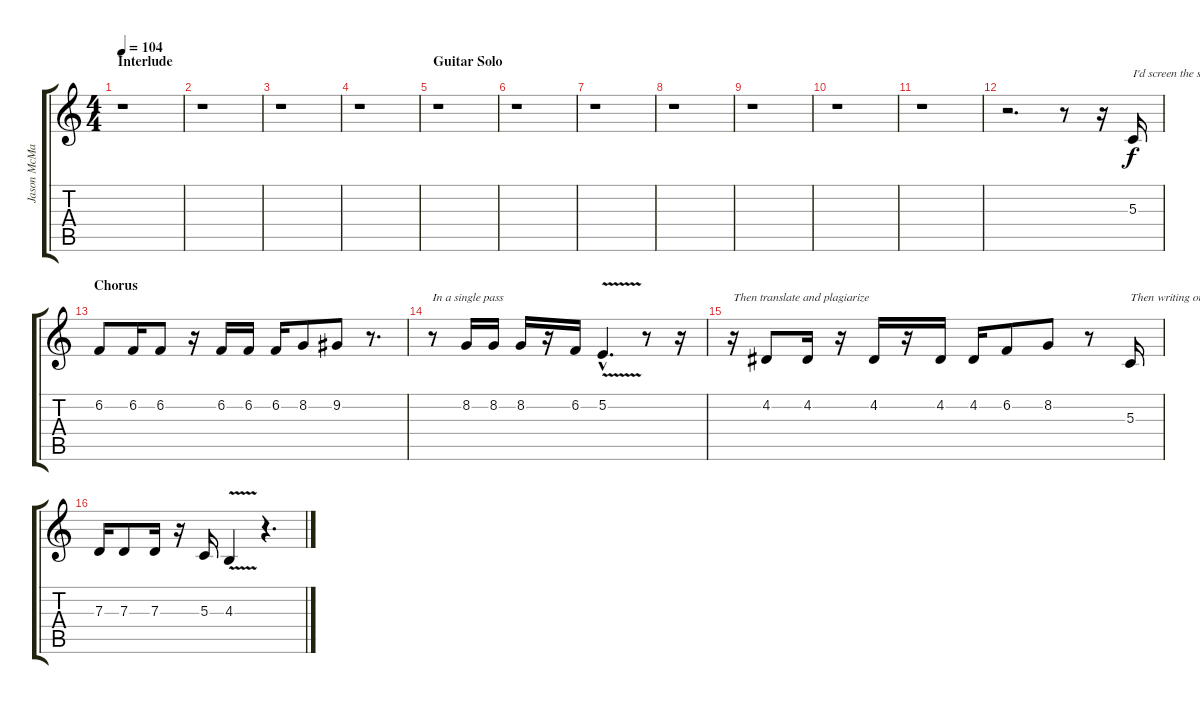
\track ("Jason McMaster" "Jason McMa") {instrument lead1square}
\staff {score tabs}
\tuning (E4 B3 G3 D3 A2 E2) {hide}
\ts (4 4)
\section ("" "Interlude")
\tempo 104
\clef g2
\ks c
r.1{dy f} |
r.1 |
r.1 |
r.1 |
\section ("" "Guitar Solo")
r.1 |
r.1 |
r.1 |
r.1 |
r.1 |
r.1 |
r.1 |
r.2{d} r.8 r.16 5.3.16{txt "I'd screen the scene and analyze"} |
\section ("" "Chorus")
6.2.8 6.2.16 6.2.8 r.16 6.2.16 6.2.16 6.2.16 8.2.8 9.2.8 r.8{d} |
r.8{txt "In a single pass"} 8.2.16 8.2.16 8.2.16 r.16 6.2.16 5.2{v hac}.4{d} r.8 r.16 |
r.16{txt "Then translate and plagiarize"} 4.2.8 4.2.16 r.16 4.2.16 r.16 4.2.16 4.2.16 6.2.8 8.2.8 r.8 5.3.16{txt "Then writing on the glass"} |
7.3.16 7.3.8 7.3.16 r.16 5.3.16 4.3{v}.4 r.4{d}
